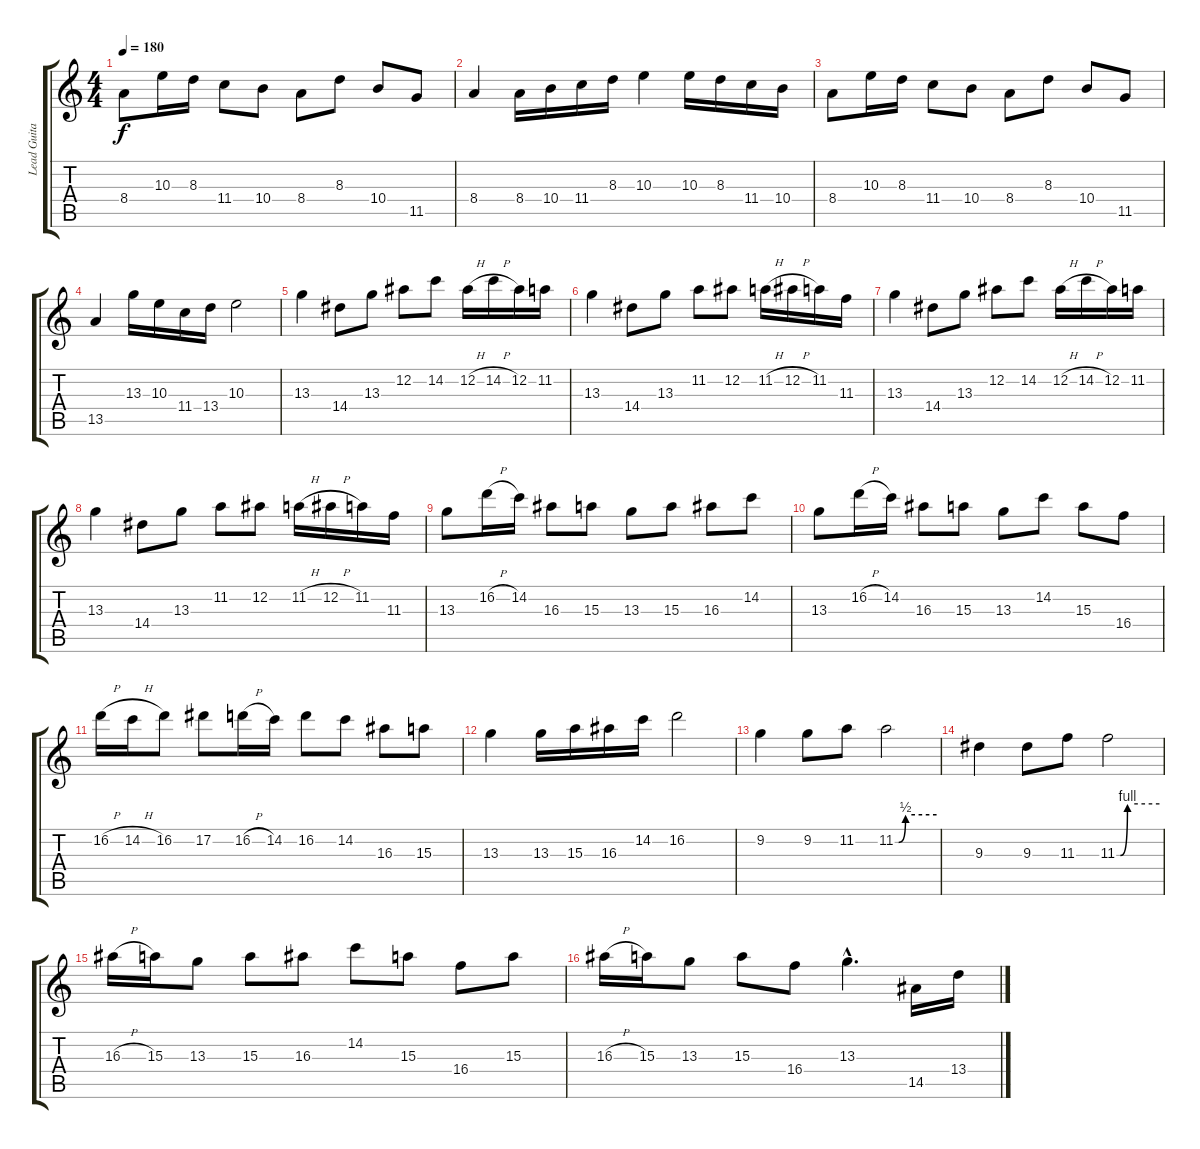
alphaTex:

\track ("Lead Guitar" "Lead Guita") {instrument distortionguitar}
\staff {score tabs}
\tuning (Eb4 Bb3 Gb3 Db3 Ab2 Eb2) {hide}
\ts (4 4)
\tempo 180
\clef g2
\ks c
8.4.8{dy f} 10.3.16 8.3.16 11.4.8 10.4.8 8.4.8 8.3.8 10.4.8 11.5.8 |
8.4.4 8.4.16 10.4.16 11.4.16 8.3.16 10.3.4 10.3.16 8.3.16 11.4.16 10.4.16 |
8.4.8 10.3.16 8.3.16 11.4.8 10.4.8 8.4.8 8.3.8 10.4.8 11.5.8 |
13.5.4 13.3.16 10.3.16 11.4.16 13.4.16 10.3.2 |
13.3.4 14.4.8 13.3.8 12.2.8 14.2.8 12.2{h}.16 14.2{h}.16 12.2.16 11.2.16 |
13.3.4 14.4.8 13.3.8 11.2.8 12.2.8 11.2{h}.16 12.2{h}.16 11.2.16 11.3.16 |
13.3.4 14.4.8 13.3.8 12.2.8 14.2.8 12.2{h}.16 14.2{h}.16 12.2.16 11.2.16 |
13.3.4 14.4.8 13.3.8 11.2.8 12.2.8 11.2{h}.16 12.2{h}.16 11.2.16 11.3.16 |
13.3.8 16.2{h}.16 14.2.16 16.3.8 15.3.8 13.3.8 15.3.8 16.3.8 14.2.8 |
13.3.8 16.2{h}.16 14.2.16 16.3.8 15.3.8 13.3.8 14.2.8 15.3.8 16.4.8 |
16.2{h}.16 14.2{h}.16 16.2.8 17.2.8 16.2{h}.16 14.2.16 16.2.8 14.2.8 16.3.8 15.3.8 |
13.3.4 13.3.16 15.3.16 16.3.16 14.2.16 16.2.2 |
9.2.4 9.2.8 11.2.8 11.2{be (custom 0 0 5 0 15 2 60 2)}.2 |
9.3.4 9.3.8 11.3.8 11.3{be (custom 0 0 5 0 15 4 60 4)}.2 |
16.3{h}.16 15.3.16 13.3.8 15.3.8 16.3.8 14.2.8 15.3.8 16.4.8 15.3.8 |
16.3{h}.16 15.3.16 13.3.8 15.3.8 16.4.8 13.3{hac}.4{d} 14.5.16 13.4.16
